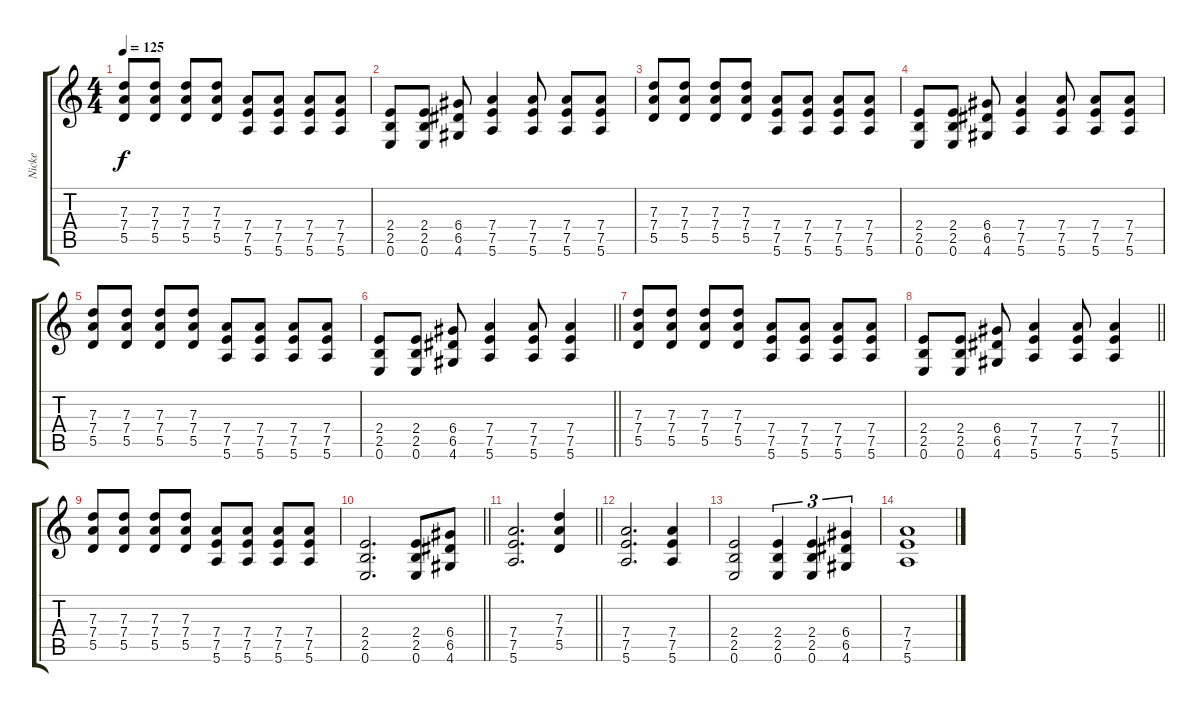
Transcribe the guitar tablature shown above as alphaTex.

\track ("Nicke" "Nicke") {instrument distortionguitar}
\staff {score tabs}
\tuning (E4 B3 G3 D3 A2 E2) {hide}
\ts (4 4)
\tempo 125
\clef g2
\ks c
(7.3 7.4 5.5).8{dy f} (7.3 7.4 5.5).8 (7.3 7.4 5.5).8 (7.3 7.4 5.5).8 (7.4 7.5 5.6).8 (7.4 7.5 5.6).8 (7.4 7.5 5.6).8 (7.4 7.5 5.6).8 |
(2.4 2.5 0.6).8 (2.4 2.5 0.6).8 (6.4 6.5 4.6).8 (7.4 7.5 5.6).4 (7.4 7.5 5.6).8 (7.4 7.5 5.6).8 (7.4 7.5 5.6).8 |
(7.3 7.4 5.5).8 (7.3 7.4 5.5).8 (7.3 7.4 5.5).8 (7.3 7.4 5.5).8 (7.4 7.5 5.6).8 (7.4 7.5 5.6).8 (7.4 7.5 5.6).8 (7.4 7.5 5.6).8 |
(2.4 2.5 0.6).8 (2.4 2.5 0.6).8 (6.4 6.5 4.6).8 (7.4 7.5 5.6).4 (7.4 7.5 5.6).8 (7.4 7.5 5.6).8 (7.4 7.5 5.6).8 |
(7.3 7.4 5.5).8 (7.3 7.4 5.5).8 (7.3 7.4 5.5).8 (7.3 7.4 5.5).8 (7.4 7.5 5.6).8 (7.4 7.5 5.6).8 (7.4 7.5 5.6).8 (7.4 7.5 5.6).8 |
\barLineRight lightlight
(2.4 2.5 0.6).8 (2.4 2.5 0.6).8 (6.4 6.5 4.6).8 (7.4 7.5 5.6).4 (7.4 7.5 5.6).8 (7.4 7.5 5.6).4 |
(7.3 7.4 5.5).8 (7.3 7.4 5.5).8 (7.3 7.4 5.5).8 (7.3 7.4 5.5).8 (7.4 7.5 5.6).8 (7.4 7.5 5.6).8 (7.4 7.5 5.6).8 (7.4 7.5 5.6).8 |
\barLineRight lightlight
(2.4 2.5 0.6).8 (2.4 2.5 0.6).8 (6.4 6.5 4.6).8 (7.4 7.5 5.6).4 (7.4 7.5 5.6).8 (7.4 7.5 5.6).4 |
(7.3 7.4 5.5).8 (7.3 7.4 5.5).8 (7.3 7.4 5.5).8 (7.3 7.4 5.5).8 (7.4 7.5 5.6).8 (7.4 7.5 5.6).8 (7.4 7.5 5.6).8 (7.4 7.5 5.6).8 |
\barLineRight lightlight
(2.4 2.5 0.6).2{d} (2.4 2.5 0.6).8 (6.4 6.5 4.6).8 |
\barLineRight lightlight
(7.4 7.5 5.6).2{d} (7.3 7.4 5.5).4 |
(7.4 7.5 5.6).2{d} (7.4 7.5 5.6).4 |
(2.4 2.5 0.6).2 (2.4 2.5 0.6).4{tu (3 2)} (2.4 2.5 0.6).4{tu (3 2)} (6.4 6.5 4.6).4{tu (3 2)} |
(7.4 7.5 5.6).1
